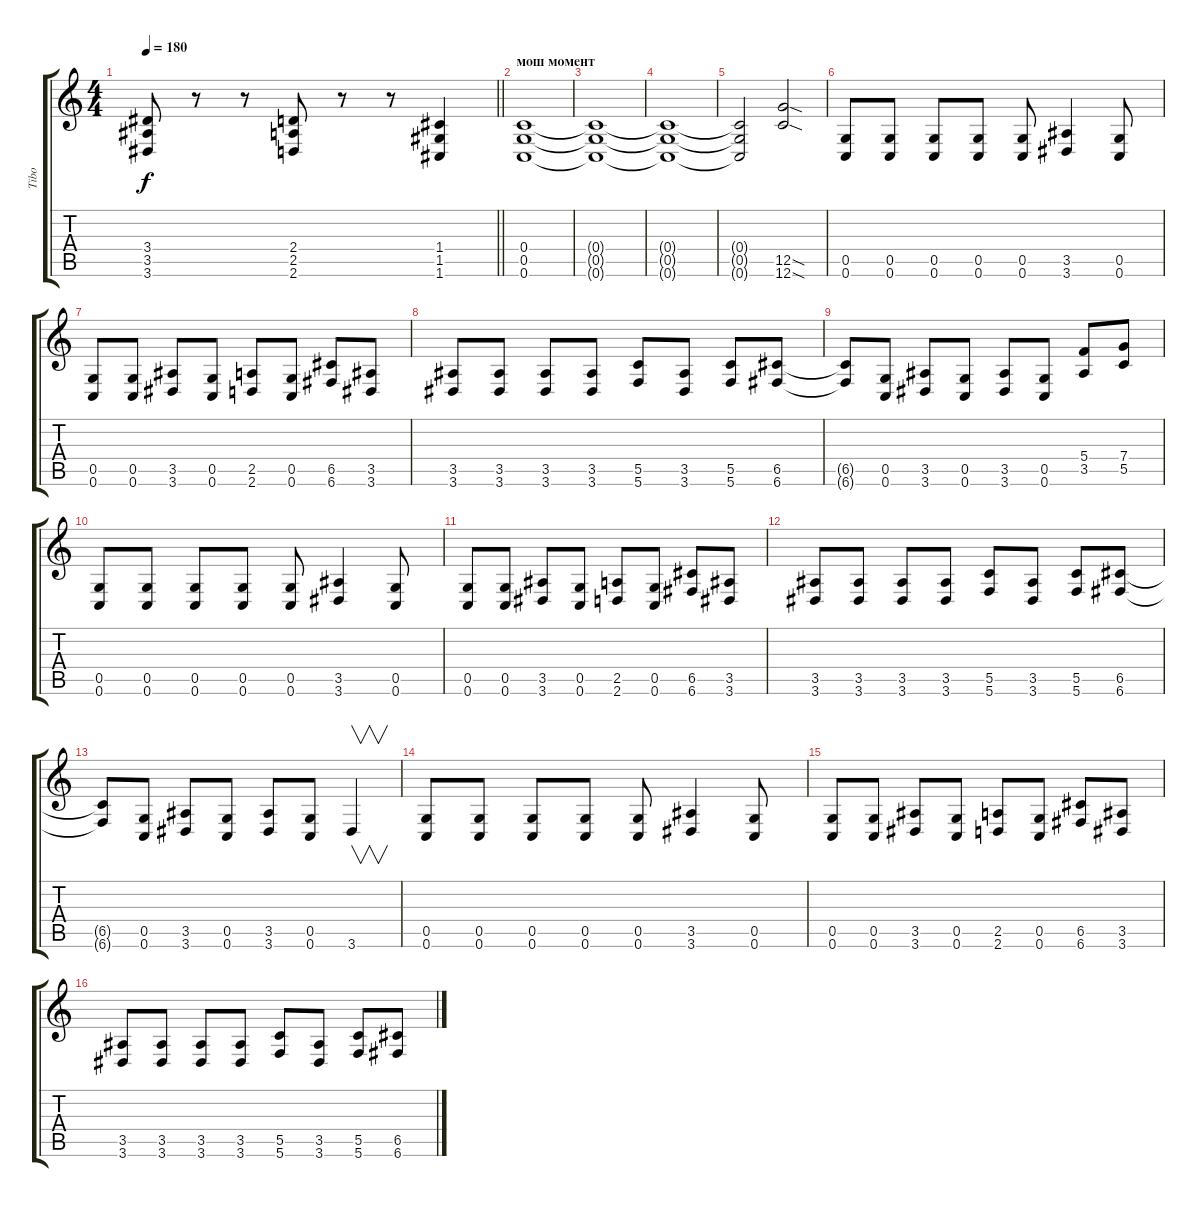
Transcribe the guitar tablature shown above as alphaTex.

\track ("Tibo" "Tibo") {instrument distortionguitar}
\staff {score tabs}
\tuning (D4 A3 F3 C3 G2 C2) {hide}
\ts (4 4)
\tempo 180
\clef g2
\barLineRight lightlight
\ks c
(3.4 3.5 3.6).8{dy f} r.8 r.8 (2.4 2.5 2.6).8 r.8 r.8 (1.4 1.5 1.6).4 |
\section ("" "мош момент")
(0.4 0.5 0.6).1 |
(0.4{t} 0.5{t} 0.6{t}).1 |
(0.4{t} 0.5{t} 0.6{t}).1 |
(0.4{t} 0.5{t} 0.6{t}).2 (12.5{sod} 12.6{sod}).2 |
(0.5 0.6).8 (0.5 0.6).8 (0.5 0.6).8 (0.5 0.6).8 (0.5 0.6).8 (3.5 3.6).4 (0.5 0.6).8 |
(0.5 0.6).8 (0.5 0.6).8 (3.5 3.6).8 (0.5 0.6).8 (2.5 2.6).8 (0.5 0.6).8 (6.5 6.6).8 (3.5 3.6).8 |
(3.5 3.6).8 (3.5 3.6).8 (3.5 3.6).8 (3.5 3.6).8 (5.5 5.6).8 (3.5 3.6).8 (5.5 5.6).8 (6.5 6.6).8 |
(6.5{t} 6.6{t}).8 (0.5 0.6).8 (3.5 3.6).8 (0.5 0.6).8 (3.5 3.6).8 (0.5 0.6).8 (5.4 3.5).8 (7.4 5.5).8 |
(0.5 0.6).8 (0.5 0.6).8 (0.5 0.6).8 (0.5 0.6).8 (0.5 0.6).8 (3.5 3.6).4 (0.5 0.6).8 |
(0.5 0.6).8 (0.5 0.6).8 (3.5 3.6).8 (0.5 0.6).8 (2.5 2.6).8 (0.5 0.6).8 (6.5 6.6).8 (3.5 3.6).8 |
(3.5 3.6).8 (3.5 3.6).8 (3.5 3.6).8 (3.5 3.6).8 (5.5 5.6).8 (3.5 3.6).8 (5.5 5.6).8 (6.5 6.6).8 |
(6.5{t} 6.6{t}).8 (0.5 0.6).8 (3.5 3.6).8 (0.5 0.6).8 (3.5 3.6).8 (0.5 0.6).8 3.6.4{v instrument guitarharmonics} |
(0.5 0.6).8{instrument distortionguitar} (0.5 0.6).8 (0.5 0.6).8 (0.5 0.6).8 (0.5 0.6).8 (3.5 3.6).4 (0.5 0.6).8 |
(0.5 0.6).8 (0.5 0.6).8 (3.5 3.6).8 (0.5 0.6).8 (2.5 2.6).8 (0.5 0.6).8 (6.5 6.6).8 (3.5 3.6).8 |
(3.5 3.6).8 (3.5 3.6).8 (3.5 3.6).8 (3.5 3.6).8 (5.5 5.6).8 (3.5 3.6).8 (5.5 5.6).8 (6.5 6.6).8
